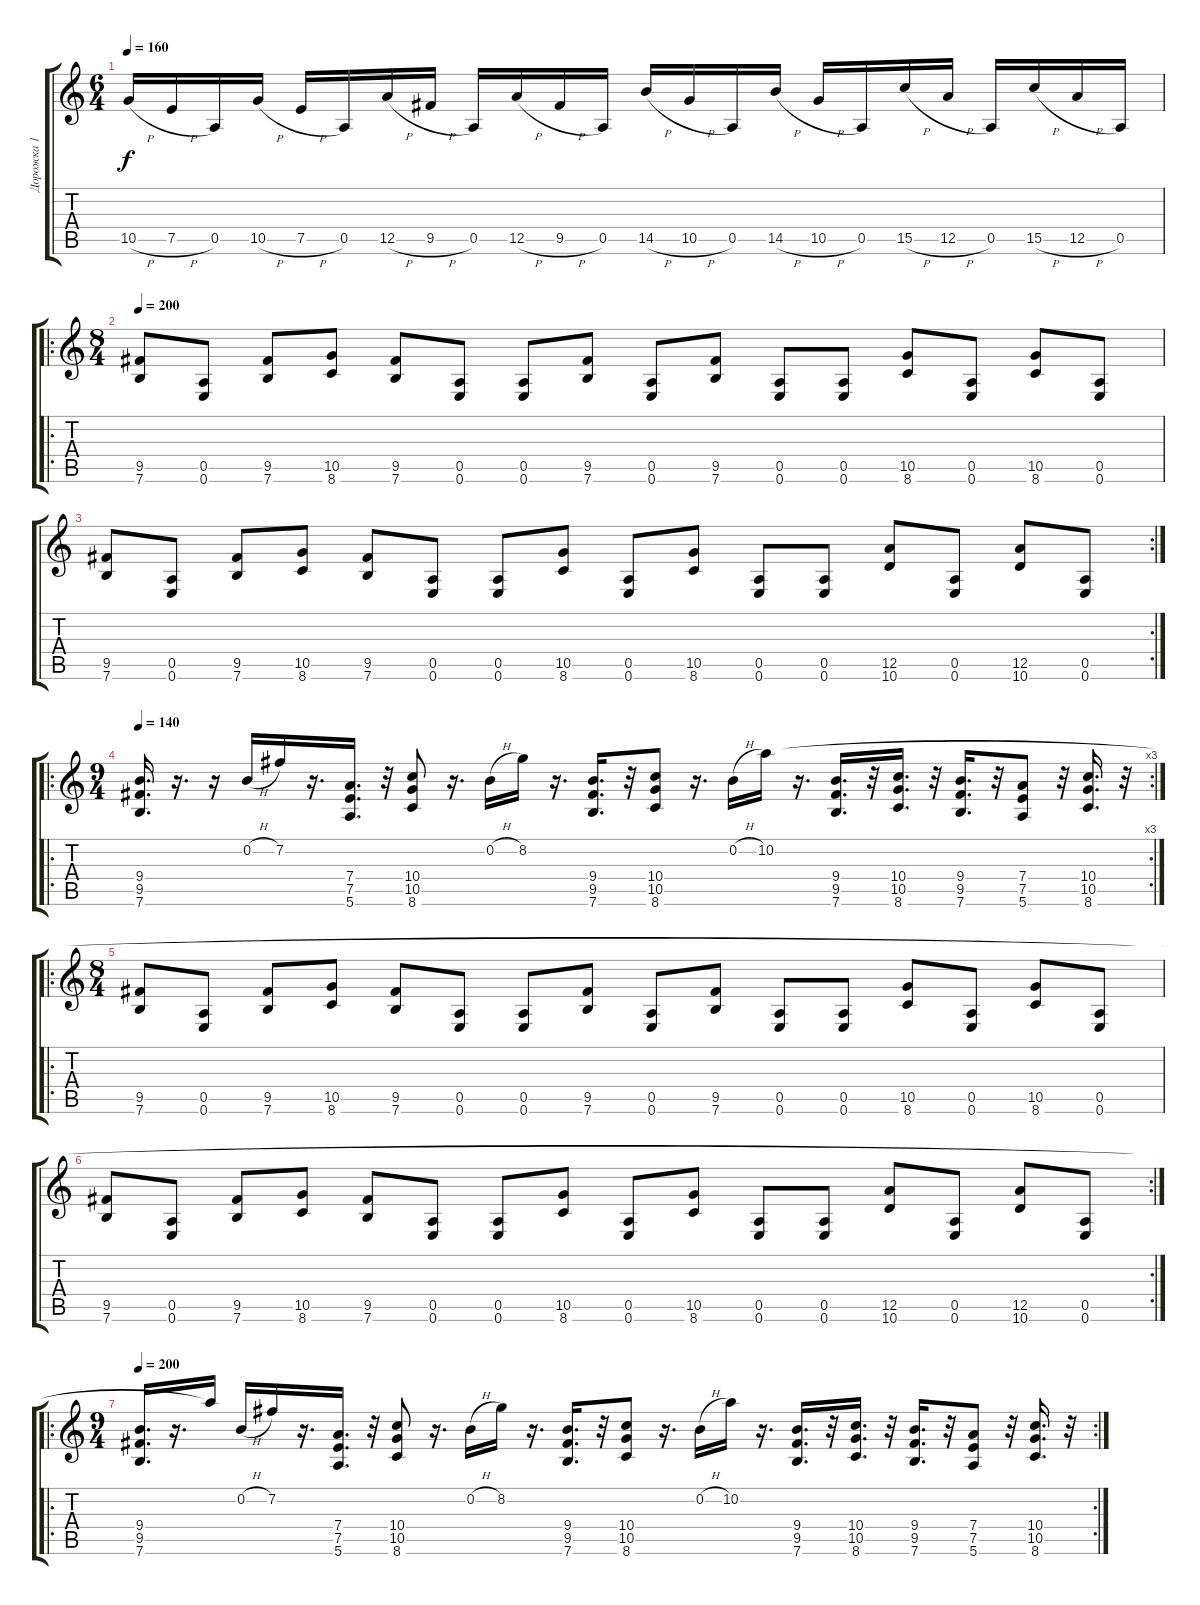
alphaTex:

\track ("Дорожка 1" "Дорожка 1") {instrument distortionguitar}
\staff {score tabs}
\tuning (E4 B3 G3 D3 A2 E2) {hide}
\ts (6 4)
\tempo 160
\clef g2
\ks c
10.5{h}.16{dy f} 7.5{h}.16 0.5.16 10.5{h}.16 7.5{h}.16 0.5.16 12.5{h}.16 9.5{h}.16 0.5.16 12.5{h}.16 9.5{h}.16 0.5.16 14.5{h}.16 10.5{h}.16 0.5.16 14.5{h}.16 10.5{h}.16 0.5.16 15.5{h}.16 12.5{h}.16 0.5.16 15.5{h}.16 12.5{h}.16 0.5.16 |
\ro
\ts (8 4)
\tempo 200
(9.5 7.6).8 (0.5 0.6).8 (9.5 7.6).8 (10.5 8.6).8 (9.5 7.6).8 (0.5 0.6).8 (0.5 0.6).8 (9.5 7.6).8 (0.5 0.6).8 (9.5 7.6).8 (0.5 0.6).8 (0.5 0.6).8 (10.5 8.6).8 (0.5 0.6).8 (10.5 8.6).8 (0.5 0.6).8 |
\rc 2
(9.5 7.6).8 (0.5 0.6).8 (9.5 7.6).8 (10.5 8.6).8 (9.5 7.6).8 (0.5 0.6).8 (0.5 0.6).8 (10.5 8.6).8 (0.5 0.6).8 (10.5 8.6).8 (0.5 0.6).8 (0.5 0.6).8 (12.5 10.6).8 (0.5 0.6).8 (12.5 10.6).8 (0.5 0.6).8 |
\ro
\rc 3
\ts (9 4)
\tempo 140
(9.4 9.5 7.6).16{d} r.16{d} r.16 0.2{h}.16 7.2.16 r.16{d} (7.4 7.5 5.6).16{d} r.32 (10.4 10.5 8.6).8 r.16{d} 0.2{h}.16 8.2.16 r.16{d} (9.4 9.5 7.6).16{d} r.32 (10.4 10.5 8.6).8 r.16{d} 0.2{h}.16 10.2.16 r.16{d} (9.4 9.5 7.6).16{d} r.32 (10.4 10.5 8.6).16{d} r.32 (9.4 9.5 7.6).16{d} r.32 (7.4 7.5 5.6).8 r.32 (10.4 10.5 8.6).16{d} r.32 |
\ro
\ts (8 4)
(9.5 7.6).8 (0.5 0.6).8 (9.5 7.6).8 (10.5 8.6).8 (9.5 7.6).8 (0.5 0.6).8 (0.5 0.6).8 (9.5 7.6).8 (0.5 0.6).8 (9.5 7.6).8 (0.5 0.6).8 (0.5 0.6).8 (10.5 8.6).8 (0.5 0.6).8 (10.5 8.6).8 (0.5 0.6).8 |
\rc 2
(9.5 7.6).8 (0.5 0.6).8 (9.5 7.6).8 (10.5 8.6).8 (9.5 7.6).8 (0.5 0.6).8 (0.5 0.6).8 (10.5 8.6).8 (0.5 0.6).8 (10.5 8.6).8 (0.5 0.6).8 (0.5 0.6).8 (12.5 10.6).8 (0.5 0.6).8 (12.5 10.6).8 (0.5 0.6).8 |
\ro
\rc 2
\ts (9 4)
\tempo 200
(9.4 9.5 7.6).16{d} r.16{d} 10.2{t}.16 0.2{h}.16 7.2.16 r.16{d} (7.4 7.5 5.6).16{d} r.32 (10.4 10.5 8.6).8 r.16{d} 0.2{h}.16 8.2.16 r.16{d} (9.4 9.5 7.6).16{d} r.32 (10.4 10.5 8.6).8 r.16{d} 0.2{h}.16 10.2.16 r.16{d} (9.4 9.5 7.6).16{d} r.32 (10.4 10.5 8.6).16{d} r.32 (9.4 9.5 7.6).16{d} r.32 (7.4 7.5 5.6).8 r.32 (10.4 10.5 8.6).16{d} r.32
